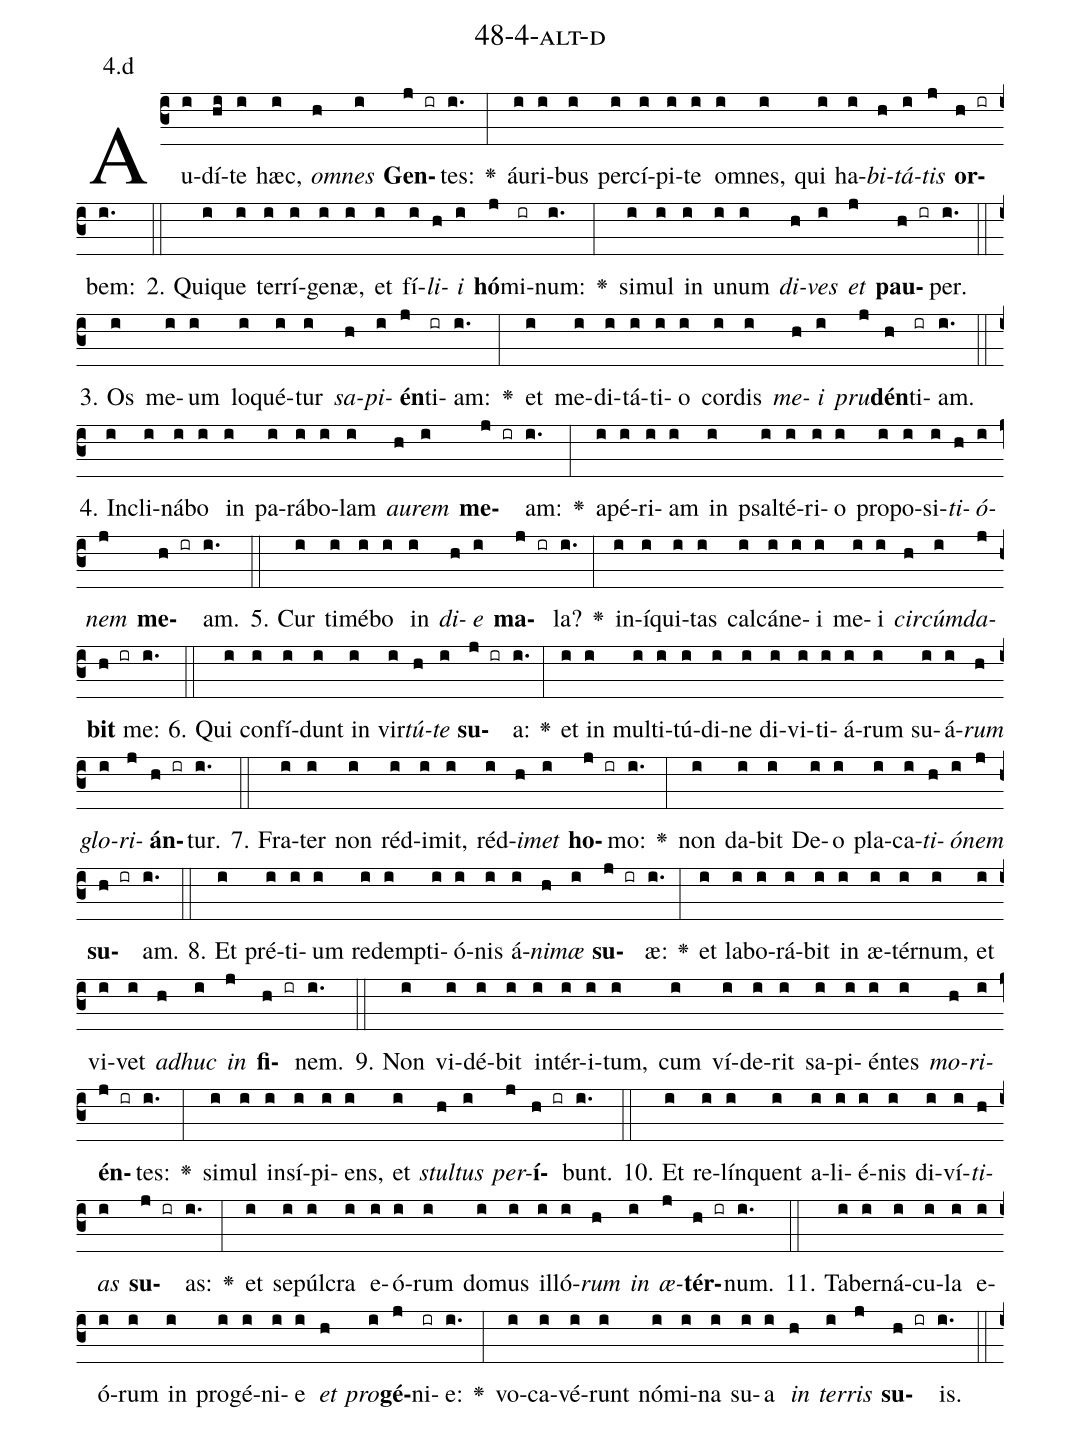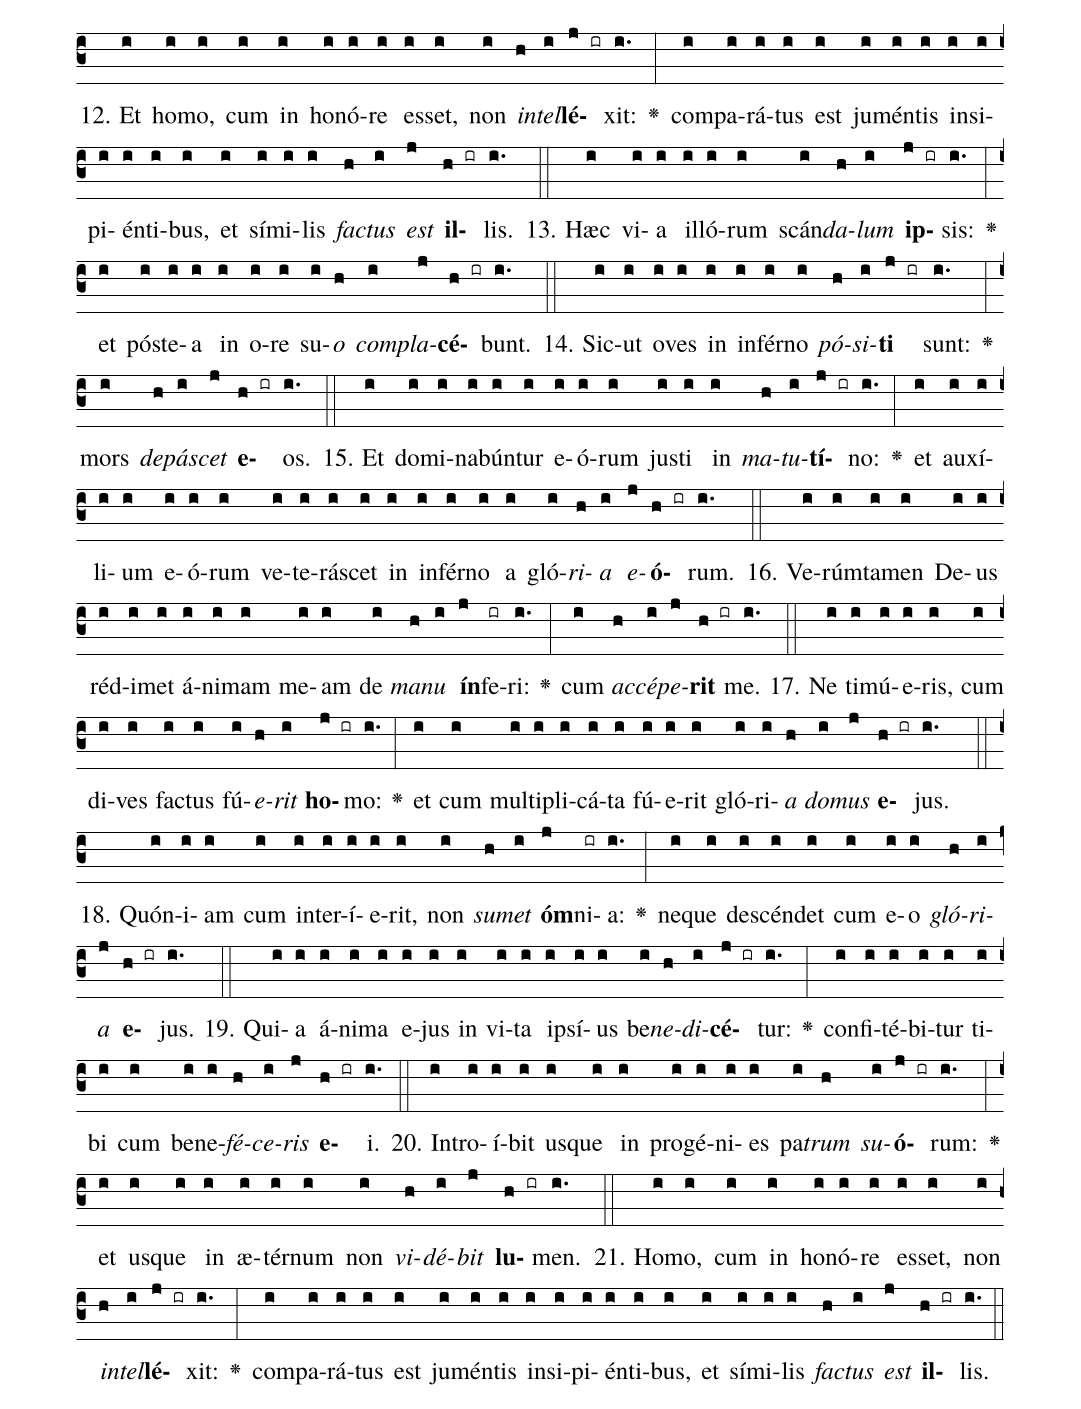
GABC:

name: 48-4-alt-d;
annotation: 4.d;
%%
(c3)Au(i)dí(hi)te(i) hæc,(i) <i>om</i>(h)<i>nes</i>(i) <b>Gen</b>(j ir)tes:(i.) <v>\greheightstar</v>(:) áu(i)ri(i)bus(i) per(i)cí(i)pi(i)te(i) om(i)nes,(i) qui(i) ha(i)<i>bi</i>(h)<i>tá</i>(i)<i>tis</i>(j) <b>or</b>(h ir)bem:(i.) (::)
2. Qui(i)que(i) ter(i)rí(i)ge(i)næ,(i) et(i) fí(i)<i>li</i>(h)<i>i</i>(i) <b>hó</b>(j)mi(ir)num:(i.) <v>\greheightstar</v>(:) si(i)mul(i) in(i) u(i)num(i) <i>di</i>(h)<i>ves</i>(i) <i>et</i>(j) <b>pau</b>(h ir)per.(i.) (::)
3. Os(i) me(i)um(i) lo(i)qué(i)tur(i) <i>sa</i>(h)<i>pi</i>(i)<b>én</b>(j)ti(ir)am:(i.) <v>\greheightstar</v>(:) et(i) me(i)di(i)tá(i)ti(i)o(i) cor(i)dis(i) <i>me</i>(h)<i>i</i>(i) <i>pru</i>(j)<b>dén</b>(h)ti(ir)am.(i.) (::)
4. In(i)cli(i)ná(i)bo(i) in(i) pa(i)rá(i)bo(i)lam(i) <i>au</i>(h)<i>rem</i>(i) <b>me</b>(j ir)am:(i.) <v>\greheightstar</v>(:) a(i)pé(i)ri(i)am(i) in(i) psal(i)té(i)ri(i)o(i) pro(i)po(i)si(i)<i>ti</i>(h)<i>ó</i>(i)<i>nem</i>(j) <b>me</b>(h ir)am.(i.) (::)
5. Cur(i) ti(i)mé(i)bo(i) in(i) <i>di</i>(h)<i>e</i>(i) <b>ma</b>(j ir)la?(i.) <v>\greheightstar</v>(:) in(i)í(i)qui(i)tas(i) cal(i)cá(i)ne(i)i(i) me(i)i(i) <i>cir</i>(h)<i>cúm</i>(i)<i>da</i>(j)<b>bit</b>(h ir) me:(i.) (::)
6. Qui(i) con(i)fí(i)dunt(i) in(i) vir(i)<i>tú</i>(h)<i>te</i>(i) <b>su</b>(j ir)a:(i.) <v>\greheightstar</v>(:) et(i) in(i) mul(i)ti(i)tú(i)di(i)ne(i) di(i)vi(i)ti(i)á(i)rum(i) su(i)á(i)<i>rum</i>(h) <i>glo</i>(i)<i>ri</i>(j)<b>án</b>(h ir)tur.(i.) (::)
7. Fra(i)ter(i) non(i) réd(i)i(i)mit,(i) réd(i)<i>i</i>(h)<i>met</i>(i) <b>ho</b>(j ir)mo:(i.) <v>\greheightstar</v>(:) non(i) da(i)bit(i) De(i)o(i) pla(i)ca(i)<i>ti</i>(h)<i>ó</i>(i)<i>nem</i>(j) <b>su</b>(h ir)am.(i.) (::)
8. Et(i) pré(i)ti(i)um(i) red(i)emp(i)ti(i)ó(i)nis(i) á(i)<i>ni</i>(h)<i>mæ</i>(i) <b>su</b>(j ir)æ:(i.) <v>\greheightstar</v>(:) et(i) la(i)bo(i)rá(i)bit(i) in(i) æ(i)tér(i)num,(i) et(i) vi(i)vet(i) <i>ad</i>(h)<i>huc</i>(i) <i>in</i>(j) <b>fi</b>(h ir)nem.(i.) (::)
9. Non(i) vi(i)dé(i)bit(i) in(i)tér(i)i(i)tum,(i) cum(i) ví(i)de(i)rit(i) sa(i)pi(i)én(i)tes(i) <i>mo</i>(h)<i>ri</i>(i)<b>én</b>(j ir)tes:(i.) <v>\greheightstar</v>(:) si(i)mul(i) in(i)sí(i)pi(i)ens,(i) et(i) <i>stul</i>(h)<i>tus</i>(i) <i>per</i>(j)<b>í</b>(h ir)bunt.(i.) (::)
10. Et(i) re(i)lín(i)quent(i) a(i)li(i)é(i)nis(i) di(i)ví(i)<i>ti</i>(h)<i>as</i>(i) <b>su</b>(j ir)as:(i.) <v>\greheightstar</v>(:) et(i) se(i)púl(i)cra(i) e(i)ó(i)rum(i) do(i)mus(i) il(i)ló(i)<i>rum</i>(h) <i>in</i>(i) <i>æ</i>(j)<b>tér</b>(h ir)num.(i.) (::)
11. Ta(i)ber(i)ná(i)cu(i)la(i) e(i)ó(i)rum(i) in(i) pro(i)gé(i)ni(i)e(i) <i>et</i>(h) <i>pro</i>(i)<b>gé</b>(j)ni(ir)e:(i.) <v>\greheightstar</v>(:) vo(i)ca(i)vé(i)runt(i) nó(i)mi(i)na(i) su(i)a(i) <i>in</i>(h) <i>ter</i>(i)<i>ris</i>(j) <b>su</b>(h ir)is.(i.) (::)
12. Et(i) ho(i)mo,(i) cum(i) in(i) ho(i)nó(i)re(i) es(i)set,(i) non(i) <i>in</i>(h)<i>tel</i>(i)<b>lé</b>(j ir)xit:(i.) <v>\greheightstar</v>(:) com(i)pa(i)rá(i)tus(i) est(i) ju(i)mén(i)tis(i) in(i)si(i)pi(i)én(i)ti(i)bus,(i) et(i) sí(i)mi(i)lis(i) <i>fac</i>(h)<i>tus</i>(i) <i>est</i>(j) <b>il</b>(h ir)lis.(i.) (::)
13. Hæc(i) vi(i)a(i) il(i)ló(i)rum(i) scán(i)<i>da</i>(h)<i>lum</i>(i) <b>ip</b>(j ir)sis:(i.) <v>\greheightstar</v>(:) et(i) póst(i)e(i)a(i) in(i) o(i)re(i) su(i)<i>o</i>(h) <i>com</i>(i)<i>pla</i>(j)<b>cé</b>(h ir)bunt.(i.) (::)
14. Sic(i)ut(i) o(i)ves(i) in(i) in(i)fér(i)no(i) <i>pó</i>(h)<i>si</i>(i)<b>ti</b>(j ir) sunt:(i.) <v>\greheightstar</v>(:) mors(i) <i>de</i>(h)<i>pá</i>(i)<i>scet</i>(j) <b>e</b>(h ir)os.(i.) (::)
15. Et(i) do(i)mi(i)na(i)bún(i)tur(i) e(i)ó(i)rum(i) jus(i)ti(i) in(i) <i>ma</i>(h)<i>tu</i>(i)<b>tí</b>(j ir)no:(i.) <v>\greheightstar</v>(:) et(i) au(i)xí(i)li(i)um(i) e(i)ó(i)rum(i) ve(i)te(i)rá(i)scet(i) in(i) in(i)fér(i)no(i) a(i) gló(i)<i>ri</i>(h)<i>a</i>(i) <i>e</i>(j)<b>ó</b>(h ir)rum.(i.) (::)
16. Ve(i)rúm(i)ta(i)men(i) De(i)us(i) réd(i)i(i)met(i) á(i)ni(i)mam(i) me(i)am(i) de(i) <i>ma</i>(h)<i>nu</i>(i) <b>ín</b>(j)fe(ir)ri:(i.) <v>\greheightstar</v>(:) cum(i) <i>ac</i>(h)<i>cé</i>(i)<i>pe</i>(j)<b>rit</b>(h ir) me.(i.) (::)
17. Ne(i) ti(i)mú(i)e(i)ris,(i) cum(i) di(i)ves(i) fac(i)tus(i) fú(i)<i>e</i>(h)<i>rit</i>(i) <b>ho</b>(j ir)mo:(i.) <v>\greheightstar</v>(:) et(i) cum(i) mul(i)ti(i)pli(i)cá(i)ta(i) fú(i)e(i)rit(i) gló(i)ri(i)<i>a</i>(h) <i>do</i>(i)<i>mus</i>(j) <b>e</b>(h ir)jus.(i.) (::)
18. Quón(i)i(i)am(i) cum(i) in(i)ter(i)í(i)e(i)rit,(i) non(i) <i>su</i>(h)<i>met</i>(i) <b>óm</b>(j)ni(ir)a:(i.) <v>\greheightstar</v>(:) ne(i)que(i) de(i)scén(i)det(i) cum(i) e(i)o(i) <i>gló</i>(h)<i>ri</i>(i)<i>a</i>(j) <b>e</b>(h ir)jus.(i.) (::)
19. Qui(i)a(i) á(i)ni(i)ma(i) e(i)jus(i) in(i) vi(i)ta(i) ip(i)sí(i)us(i) be(i)<i>ne</i>(h)<i>di</i>(i)<b>cé</b>(j ir)tur:(i.) <v>\greheightstar</v>(:) con(i)fi(i)té(i)bi(i)tur(i) ti(i)bi(i) cum(i) be(i)ne(i)<i>fé</i>(h)<i>ce</i>(i)<i>ris</i>(j) <b>e</b>(h ir)i.(i.) (::)
20. In(i)tro(i)í(i)bit(i) us(i)que(i) in(i) pro(i)gé(i)ni(i)es(i) pa(i)<i>trum</i>(h) <i>su</i>(i)<b>ó</b>(j ir)rum:(i.) <v>\greheightstar</v>(:) et(i) us(i)que(i) in(i) æ(i)tér(i)num(i) non(i) <i>vi</i>(h)<i>dé</i>(i)<i>bit</i>(j) <b>lu</b>(h ir)men.(i.) (::)
21. Ho(i)mo,(i) cum(i) in(i) ho(i)nó(i)re(i) es(i)set,(i) non(i) <i>in</i>(h)<i>tel</i>(i)<b>lé</b>(j ir)xit:(i.) <v>\greheightstar</v>(:) com(i)pa(i)rá(i)tus(i) est(i) ju(i)mén(i)tis(i) in(i)si(i)pi(i)én(i)ti(i)bus,(i) et(i) sí(i)mi(i)lis(i) <i>fac</i>(h)<i>tus</i>(i) <i>est</i>(j) <b>il</b>(h ir)lis.(i.) (::)
